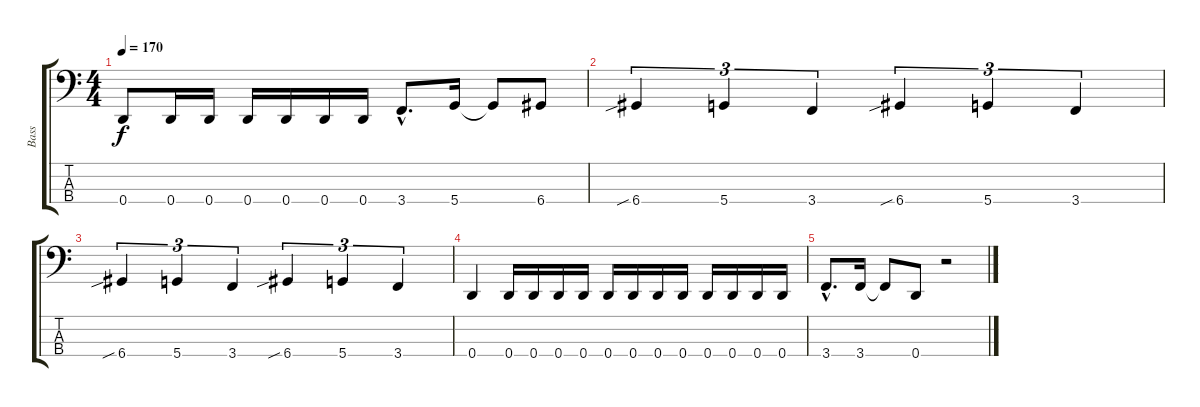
\track ("Bass" "Bass") {instrument electricbasspick}
\staff {score tabs}
\tuning (F2 C2 G1 D1) {hide}
\ts (4 4)
\tempo 170
\clef f4
\ks c
0.4.8{dy f} 0.4.16 0.4.16 0.4.16 0.4.16 0.4.16 0.4.16 3.4{hac}.8{d} 5.4.16 5.4{t}.8 6.4.8 |
6.4{sib}.4{tu (3 2)} 5.4.4{tu (3 2)} 3.4.4{tu (3 2)} 6.4{sib}.4{tu (3 2)} 5.4.4{tu (3 2)} 3.4.4{tu (3 2)} |
6.4{sib}.4{tu (3 2)} 5.4.4{tu (3 2)} 3.4.4{tu (3 2)} 6.4{sib}.4{tu (3 2)} 5.4.4{tu (3 2)} 3.4.4{tu (3 2)} |
0.4.4 0.4.16 0.4.16 0.4.16 0.4.16 0.4.16 0.4.16 0.4.16 0.4.16 0.4.16 0.4.16 0.4.16 0.4.16 |
3.4{hac}.8{d} 3.4.16 3.4{t}.8 0.4.8 r.2
